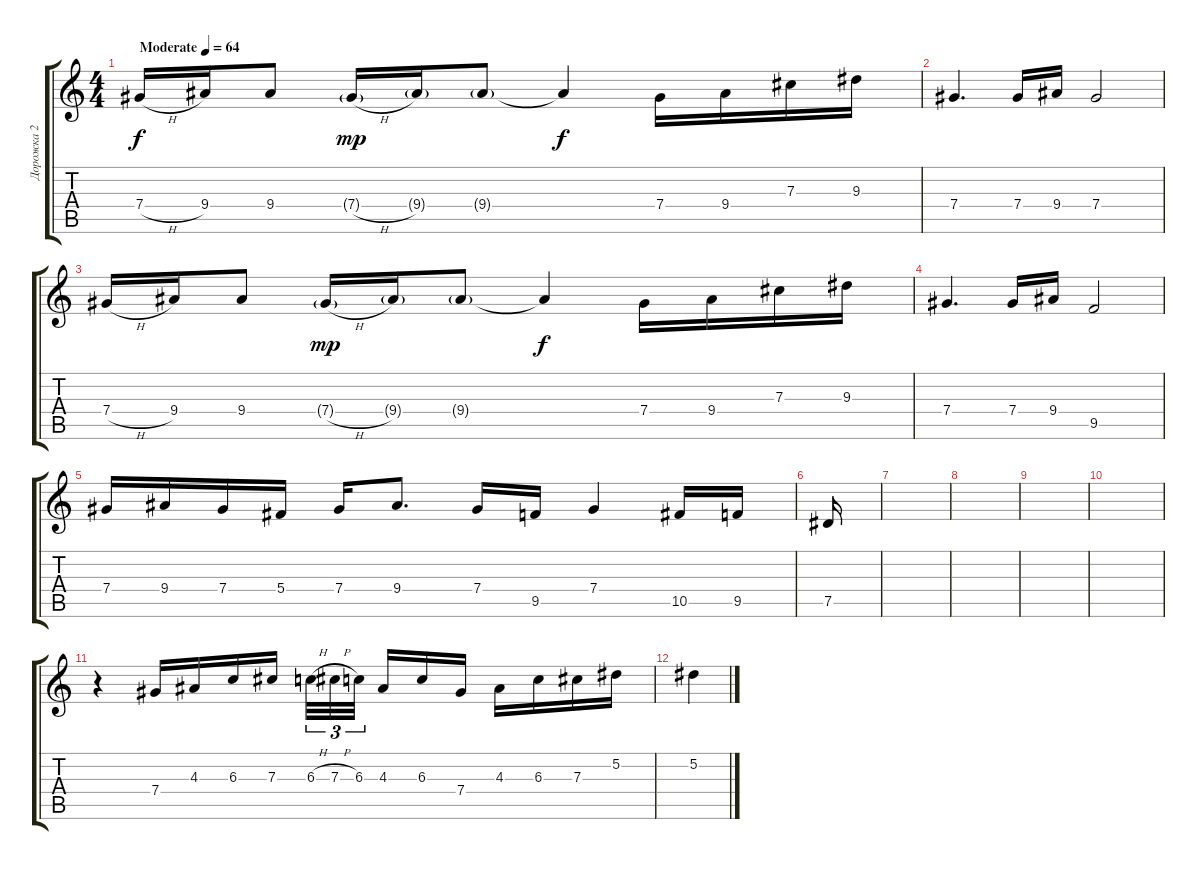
\track ("Дорожка 2" "Дорожка 2") {instrument electricguitarjazz}
\staff {score tabs}
\tuning (Eb4 Bb3 Gb3 Db3 Ab2 Eb2) {hide}
\ts (4 4)
\tempo (64 "Moderate")
\clef g2
\ks c
7.4{h}.16{dy f instrument electricguitarjazz} 9.4.16 9.4.8 7.4{h g}.16{dy mp} 9.4{g}.16 9.4{g}.8 9.4{t}.4{dy f} 7.4.16 9.4.16 7.3.16 9.3.16 |
7.4.4{d} 7.4.16 9.4.16 7.4.2 |
7.4{h}.16 9.4.16 9.4.8 7.4{h g}.16{dy mp} 9.4{g}.16 9.4{g}.8 9.4{t}.4{dy f} 7.4.16 9.4.16 7.3.16 9.3.16 |
7.4.4{d} 7.4.16 9.4.16 9.5.2 |
7.4.16 9.4.16 7.4.16 5.4.16 7.4.16 9.4.8{d} 7.4.16 9.5.16 7.4.4 10.5.16 9.5.16 |
7.5.16 |
|
|
|
|
r.4 7.4.16 4.3.16 6.3.16 7.3.16 6.3{h}.32{tu (3 2)} 7.3{h}.32{tu (3 2)} 6.3.32{tu (3 2) beam splitsecondary} 4.3.16 6.3.16 7.4.16 4.3.16 6.3.16 7.3.16 5.2.16 |
5.2.4
